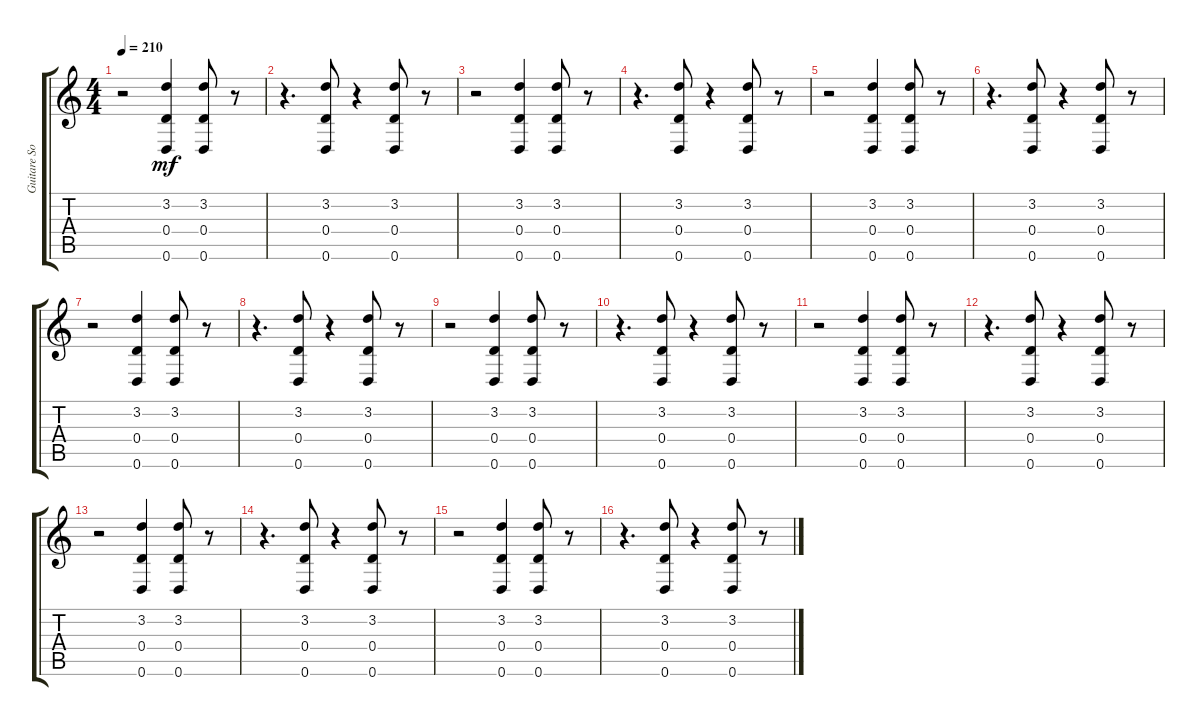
\track ("Guitare Solo" "Guitare So") {instrument acousticguitarsteel}
\staff {score tabs}
\tuning (E4 B3 G3 D3 A2 D2) {hide}
\ts (4 4)
\tempo 210
\clef g2
\ks c
r.2{dy mf} (3.2 0.4 0.6).4 (3.2 0.4 0.6).8 r.8 |
r.4{d} (3.2 0.4 0.6).8 r.4 (3.2 0.4 0.6).8 r.8 |
r.2 (3.2 0.4 0.6).4 (3.2 0.4 0.6).8 r.8 |
r.4{d} (3.2 0.4 0.6).8 r.4 (3.2 0.4 0.6).8 r.8 |
r.2 (3.2 0.4 0.6).4 (3.2 0.4 0.6).8 r.8 |
r.4{d} (3.2 0.4 0.6).8 r.4 (3.2 0.4 0.6).8 r.8 |
r.2 (3.2 0.4 0.6).4 (3.2 0.4 0.6).8 r.8 |
r.4{d} (3.2 0.4 0.6).8 r.4 (3.2 0.4 0.6).8 r.8 |
r.2 (3.2 0.4 0.6).4 (3.2 0.4 0.6).8 r.8 |
r.4{d} (3.2 0.4 0.6).8 r.4 (3.2 0.4 0.6).8 r.8 |
r.2 (3.2 0.4 0.6).4 (3.2 0.4 0.6).8 r.8 |
r.4{d} (3.2 0.4 0.6).8 r.4 (3.2 0.4 0.6).8 r.8 |
r.2 (3.2 0.4 0.6).4 (3.2 0.4 0.6).8 r.8 |
r.4{d} (3.2 0.4 0.6).8 r.4 (3.2 0.4 0.6).8 r.8 |
r.2 (3.2 0.4 0.6).4 (3.2 0.4 0.6).8 r.8 |
r.4{d} (3.2 0.4 0.6).8 r.4 (3.2 0.4 0.6).8 r.8
